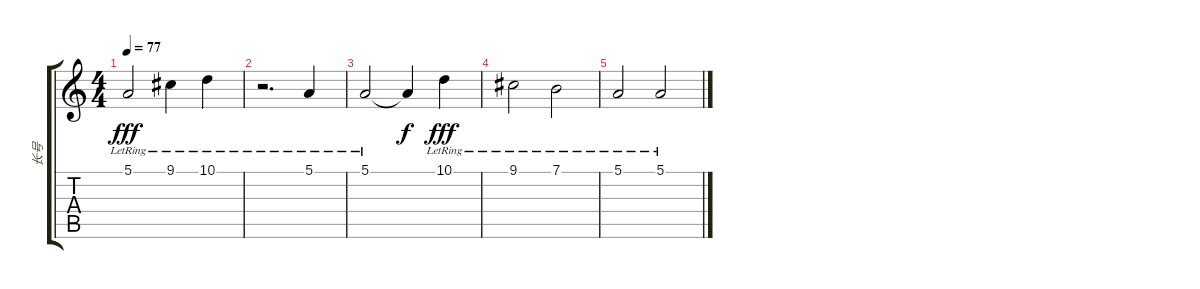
\track ("长号" "长号") {instrument trombone}
\staff {score tabs}
\tuning (E4 B3 G3 D3 A2 E2) {hide}
\ts (4 4)
\tempo 77
\clef g2
\ks c
5.1{lr}.2{dy fff} 9.1{lr}.4 10.1{lr}.4 |
r.2{d} 5.1{lr}.4 |
5.1{lr}.2 5.1{t}.4{dy f} 10.1{lr}.4{dy fff} |
9.1{lr}.2 7.1{lr}.2 |
5.1{lr}.2 5.1{lr}.2
